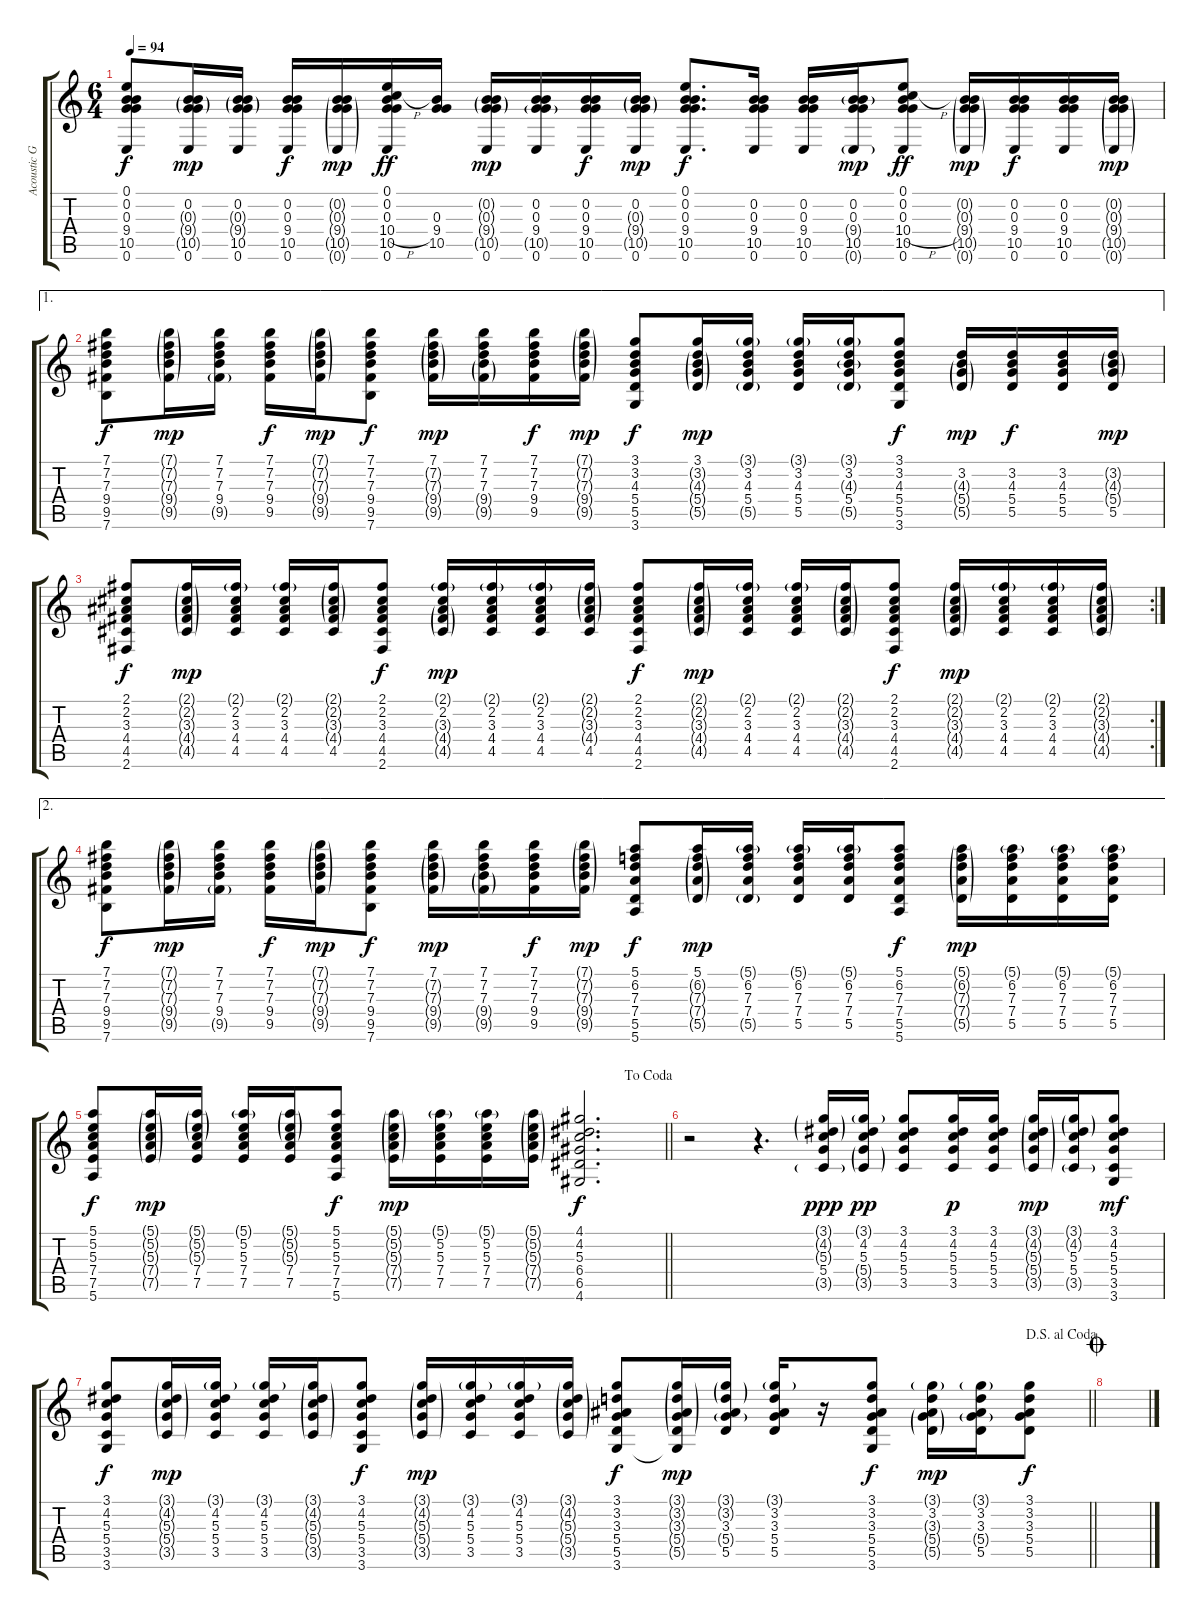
\track ("Acoustic Guitar" "Acoustic G") {instrument acousticguitarsteel}
\staff {score tabs}
\tuning (E4 B3 G3 D3 A2 E2) {hide}
\ts (6 4)
\tempo 94
\clef g2
\ks c
(0.1 0.2 0.3 9.4 10.5 0.6).8{dy f} (0.2 0.3{g} 9.4{g} 10.5{g} 0.6).16{dy mp} (0.2 0.3{g} 9.4{g} 10.5 0.6).16 (0.2 0.3 9.4 10.5 0.6).16{dy f} (0.2{g} 0.3{g} 9.4{g} 10.5{g} 0.6{g}).16{dy mp} (0.1 0.2 0.3 10.4{h} 10.5 0.6).16{dy ff} (0.3 9.4 10.5).16 (0.2{g} 0.3{g} 9.4{g} 10.5{g} 0.6).16{dy mp} (0.2 0.3 9.4 10.5{g} 0.6).16 (0.2 0.3 9.4 10.5 0.6).16{dy f} (0.2 0.3{g} 9.4{g} 10.5{g} 0.6).16{dy mp} (0.1 0.2 0.3 9.4 10.5 0.6).8{d dy f} (0.2 0.3 9.4 10.5 0.6).16 (0.2 0.3 9.4 10.5 0.6).16 (0.2 0.3 9.4{g} 10.5 0.6{g}).16{dy mp} (0.1 0.2 0.3 10.4{h} 10.5 0.6).8{dy ff} (0.2{g} 0.3{g} 9.4{g} 10.5{g} 0.6{g}).16{dy mp} (0.2 0.3 9.4 10.5 0.6).16{dy f} (0.2 0.3 9.4 10.5 0.6).16 (0.2{g} 0.3{g} 9.4{g} 10.5{g} 0.6{g}).16{dy mp} |
\ae 1
(7.1 7.2 7.3 9.4 9.5 7.6).8{dy f} (7.1{g} 7.2{g} 7.3{g} 9.4{g} 9.5{g}).16{dy mp} (7.1 7.2 7.3 9.4 9.5{g}).16 (7.1 7.2 7.3 9.4 9.5).16{dy f} (7.1{g} 7.2{g} 7.3{g} 9.4{g} 9.5{g}).16{dy mp} (7.1 7.2 7.3 9.4 9.5 7.6).8{dy f} (7.1 7.2{g} 7.3{g} 9.4{g} 9.5{g}).16{dy mp} (7.1 7.2 7.3 9.4{g} 9.5{g}).16 (7.1 7.2 7.3 9.4 9.5).16{dy f} (7.1{g} 7.2{g} 7.3{g} 9.4{g} 9.5{g}).16{dy mp} (3.1 3.2 4.3 5.4 5.5 3.6).8{dy f} (3.1 3.2{g} 4.3{g} 5.4{g} 5.5{g}).16{dy mp} (3.1{g} 3.2 4.3 5.4 5.5{g}).16 (3.1{g} 3.2 4.3 5.4 5.5).16 (3.1{g} 3.2 4.3{g} 5.4 5.5{g}).16 (3.1 3.2 4.3 5.4 5.5 3.6).8{dy f} (3.2 4.3{g} 5.4{g} 5.5{g}).16{dy mp} (3.2 4.3 5.4 5.5).16{dy f} (3.2 4.3 5.4 5.5).16 (3.2{g} 4.3{g} 5.4{g} 5.5).16{dy mp} |
\rc 2
(2.1 2.2 3.3 4.4 4.5 2.6).8{dy f} (2.1{g} 2.2{g} 3.3{g} 4.4{g} 4.5{g}).16{dy mp} (2.1{g} 2.2 3.3 4.4 4.5).16 (2.1{g} 2.2 3.3 4.4 4.5).16 (2.1{g} 2.2{g} 3.3{g} 4.4{g} 4.5).16 (2.1 2.2 3.3 4.4 4.5 2.6).8{dy f} (2.1{g} 2.2 3.3{g} 4.4{g} 4.5{g}).16{dy mp} (2.1{g} 2.2 3.3 4.4 4.5).16 (2.1{g} 2.2 3.3 4.4 4.5).16 (2.1{g} 2.2{g} 3.3{g} 4.4{g} 4.5).16 (2.1 2.2 3.3 4.4 4.5 2.6).8{dy f} (2.1{g} 2.2{g} 3.3{g} 4.4{g} 4.5{g}).16{dy mp} (2.1{g} 2.2 3.3 4.4 4.5).16 (2.1{g} 2.2 3.3 4.4 4.5).16 (2.1{g} 2.2{g} 3.3{g} 4.4{g} 4.5{g}).16 (2.1 2.2 3.3 4.4 4.5 2.6).8{dy f} (2.1{g} 2.2{g} 3.3{g} 4.4{g} 4.5{g}).16{dy mp} (2.1{g} 2.2 3.3 4.4 4.5).16 (2.1{g} 2.2 3.3 4.4 4.5).16 (2.1{g} 2.2{g} 3.3{g} 4.4{g} 4.5{g}).16 |
\ae 2
(7.1 7.2 7.3 9.4 9.5 7.6).8{dy f} (7.1{g} 7.2{g} 7.3{g} 9.4{g} 9.5{g}).16{dy mp} (7.1 7.2 7.3 9.4 9.5{g}).16 (7.1 7.2 7.3 9.4 9.5).16{dy f} (7.1{g} 7.2{g} 7.3{g} 9.4{g} 9.5{g}).16{dy mp} (7.1 7.2 7.3 9.4 9.5 7.6).8{dy f} (7.1 7.2{g} 7.3{g} 9.4{g} 9.5{g}).16{dy mp} (7.1 7.2 7.3 9.4{g} 9.5{g}).16 (7.1 7.2 7.3 9.4 9.5).16{dy f} (7.1{g} 7.2{g} 7.3{g} 9.4{g} 9.5{g}).16{dy mp} (5.1 6.2 7.3 7.4 5.5 5.6).8{dy f} (5.1 6.2{g} 7.3{g} 7.4{g} 5.5{g}).16{dy mp} (5.1{g} 6.2 7.3 7.4 5.5{g}).16 (5.1{g} 6.2 7.3 7.4 5.5).16 (5.1{g} 6.2 7.3 7.4 5.5).16 (5.1 6.2 7.3 7.4 5.5 5.6).8{dy f} (5.1{g} 6.2{g} 7.3{g} 7.4{g} 5.5{g}).16{dy mp} (5.1{g} 6.2 7.3 7.4 5.5).16 (5.1{g} 6.2 7.3 7.4 5.5).16 (5.1{g} 6.2 7.3 7.4 5.5).16 |
\jump dacoda
\barLineRight lightlight
(5.1 5.2 5.3 7.4 7.5 5.6).8{dy f} (5.1{g} 5.2{g} 5.3{g} 7.4{g} 7.5{g}).16{dy mp} (5.1{g} 5.2{g} 5.3{g} 7.4 7.5).16 (5.1{g} 5.2 5.3 7.4 7.5).16 (5.1{g} 5.2{g} 5.3{g} 7.4 7.5).16 (5.1 5.2 5.3 7.4 7.5 5.6).8{dy f} (5.1{g} 5.2{g} 5.3{g} 7.4{g} 7.5{g}).16{dy mp} (5.1{g} 5.2 5.3 7.4 7.5).16 (5.1{g} 5.2 5.3 7.4 7.5).16 (5.1{g} 5.2{g} 5.3{g} 7.4{g} 7.5{g}).16 (4.1 4.2 5.3 6.4 6.5 4.6).2{d dy f} |
r.2 r.4{d} (3.1{g} 4.2{g} 5.3{g} 5.4 3.5{g}).16{dy ppp} (3.1{g} 4.2 5.3 5.4{g} 3.5{g}).16{dy pp} (3.1 4.2 5.3 5.4 3.5).8 (3.1 4.2 5.3 5.4 3.5).16{dy p} (3.1 4.2 5.3 5.4 3.5).16 (3.1{g} 4.2{g} 5.3{g} 5.4{g} 3.5{g}).16{dy mp} (3.1{g} 4.2{g} 5.3 5.4 3.5{g}).16 (3.1 4.2 5.3 5.4 3.5 3.6).8{dy mf} |
\jump dalsegnoalcoda
\barLineRight lightlight
(3.1 4.2 5.3 5.4 3.5 3.6).8{dy f} (3.1{g} 4.2{g} 5.3{g} 5.4{g} 3.5{g}).16{dy mp} (3.1{g} 4.2 5.3 5.4 3.5).16 (3.1{g} 4.2 5.3 5.4 3.5).16 (3.1{g} 4.2{g} 5.3{g} 5.4{g} 3.5{g}).16 (3.1 4.2 5.3 5.4 3.5 3.6).8{dy f} (3.1{g} 4.2{g} 5.3{g} 5.4{g} 3.5{g}).16{dy mp} (3.1{g} 4.2 5.3 5.4 3.5).16 (3.1{g} 4.2 5.3 5.4 3.5).16 (3.1{g} 4.2{g} 5.3{g} 5.4{g} 3.5{g}).16 (3.1 3.2 3.3 5.4 5.5 3.6).8{dy f} (3.1{g} 3.2{g} 3.3{g} 5.4{g} 5.5{g} 3.6{t}).16{dy mp} (3.1{g} 3.2{g} 3.3 5.4{g} 5.5).16 (3.1{g} 3.2 3.3 5.4 5.5).16 r.16 (3.1 3.2 3.3 5.4 5.5 3.6).8{dy f} (3.1{g} 3.2 3.3{g} 5.4{g} 5.5{g}).16{dy mp} (3.1{g} 3.2 3.3 5.4{g} 5.5).16 (3.1 3.2 3.3 5.4 5.5).8{dy f} |
\jump coda
